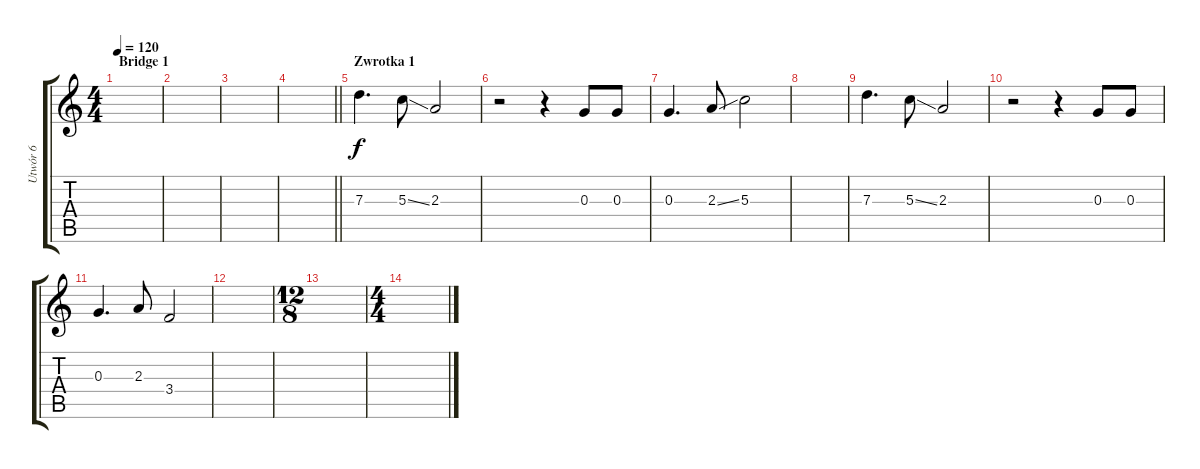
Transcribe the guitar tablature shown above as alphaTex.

\track ("Utwór 6" "Utwór 6") {instrument electricguitarjazz}
\staff {score tabs}
\tuning (E4 B3 G3 D3 A2 E2) {hide}
\ts (4 4)
\section ("" "Bridge 1")
\tempo 120
\clef g2
\ks c
|
|
|
\barLineRight lightlight
|
\section ("" "Zwrotka 1")
7.3.4{d} 5.3{ss}.8 2.3.2 |
r.2 r.4 0.3.8 0.3.8 |
0.3.4{d} 2.3{ss}.8 5.3.2 |
|
7.3.4{d} 5.3{ss}.8 2.3.2 |
r.2 r.4 0.3.8 0.3.8 |
0.3.4{d} 2.3.8 3.4.2 |
|
\ts (12 8)
|
\ts (4 4)
